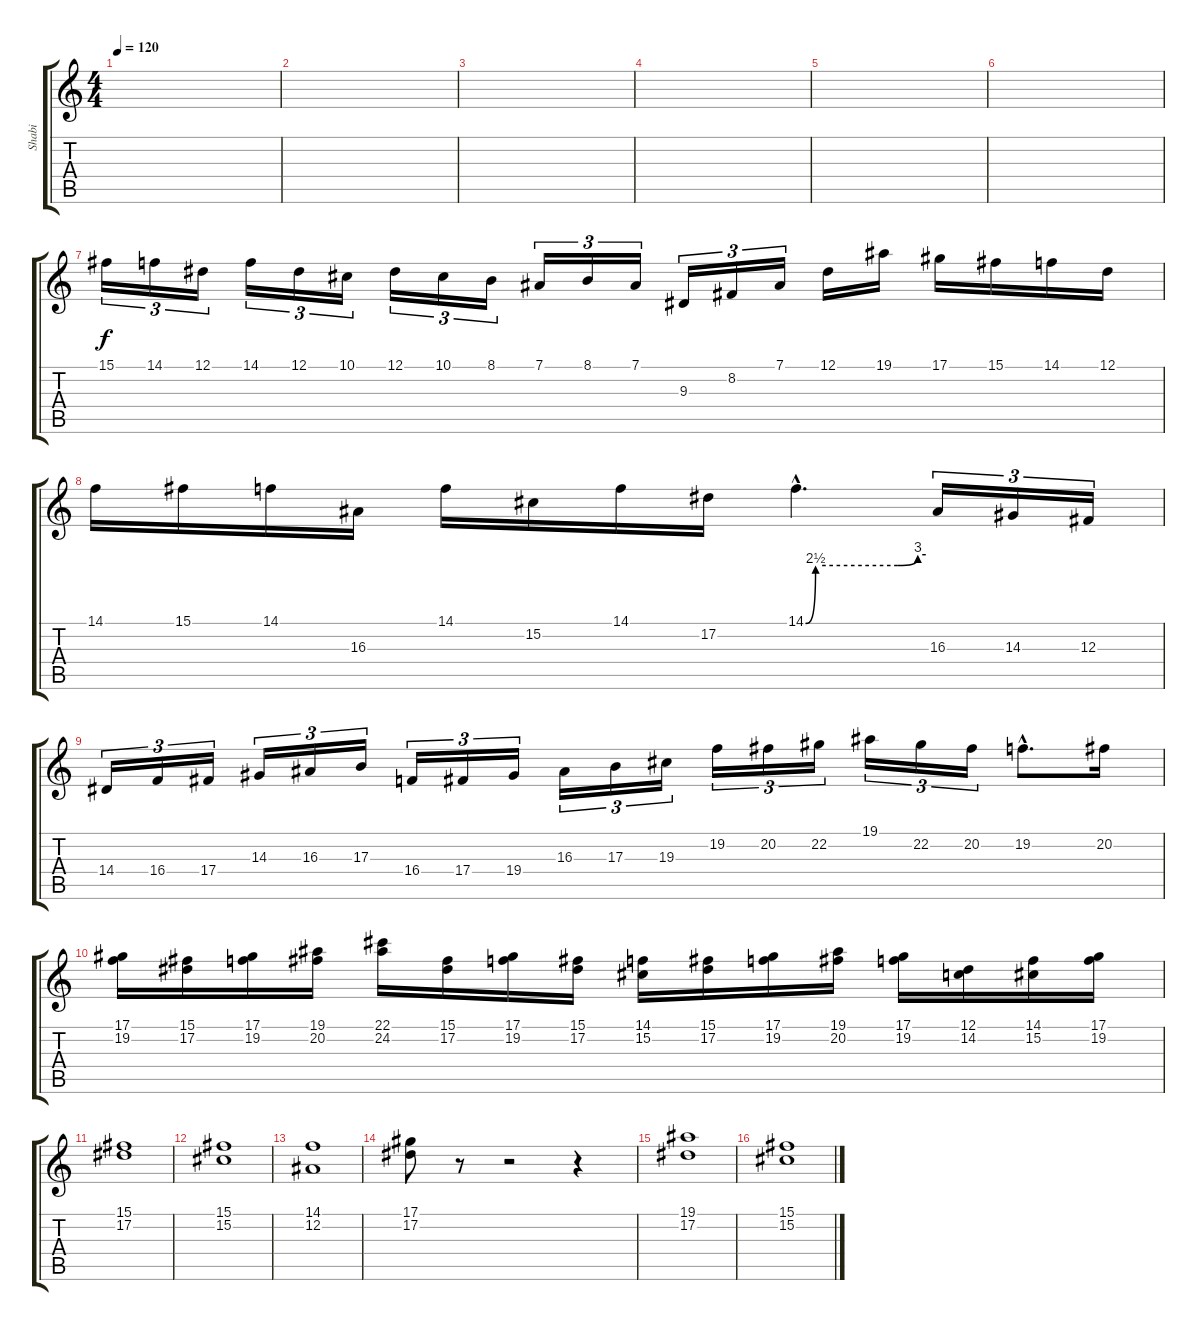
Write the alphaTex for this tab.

\track ("Shabi" "Shabi") {instrument lead1square}
\staff {score tabs}
\tuning (Eb4 Bb3 Gb3 Db3 Ab2 Eb2) {hide}
\ts (4 4)
\tempo 120
\clef g2
\ks c
|
|
|
|
|
|
15.1.16{tu (3 2) volume 16 instrument lead1square} 14.1.16{tu (3 2)} 12.1.16{tu (3 2)} 14.1.16{tu (3 2)} 12.1.16{tu (3 2)} 10.1.16{tu (3 2)} 12.1.16{tu (3 2)} 10.1.16{tu (3 2)} 8.1.16{tu (3 2)} 7.1.16{tu (3 2)} 8.1.16{tu (3 2)} 7.1.16{tu (3 2)} 9.3.16{tu (3 2)} 8.2.16{tu (3 2)} 7.1.16{tu (3 2)} 12.1.16 19.1.16 17.1.16 15.1.16 14.1.16 12.1.16 |
14.1.16 15.1.16 14.1.16 16.3.16 14.1.16 15.2.16 14.1.16 17.2.16 14.1{be (custom 0 0 5 10 46 10 56 12 60 12) hac}.4{d} 16.3.16{tu (3 2)} 14.3.16{tu (3 2)} 12.3.16{tu (3 2)} |
14.4.16{tu (3 2)} 16.4.16{tu (3 2)} 17.4.16{tu (3 2)} 14.3.16{tu (3 2)} 16.3.16{tu (3 2)} 17.3.16{tu (3 2)} 16.4.16{tu (3 2)} 17.4.16{tu (3 2)} 19.4.16{tu (3 2)} 16.3.16{tu (3 2)} 17.3.16{tu (3 2)} 19.3.16{tu (3 2)} 19.2.16{tu (3 2)} 20.2.16{tu (3 2)} 22.2.16{tu (3 2)} 19.1.16{tu (3 2)} 22.2.16{tu (3 2)} 20.2.16{tu (3 2)} 19.2{hac}.8{d} 20.2.16 |
(17.1 19.2).16 (15.1 17.2).16 (17.1 19.2).16 (19.1 20.2).16 (22.1 24.2).16 (15.1 17.2).16 (17.1 19.2).16 (15.1 17.2).16 (14.1 15.2).16 (15.1 17.2).16 (17.1 19.2).16 (19.1 20.2).16 (17.1 19.2).16 (12.1 14.2).16 (14.1 15.2).16 (17.1 19.2).16 |
(15.1 17.2).1 |
(15.1 15.2).1 |
(14.1 12.2).1 |
(17.1 17.2).8 r.8 r.2 r.4 |
(19.1 17.2).1{volume 13} |
(15.1 15.2).1
